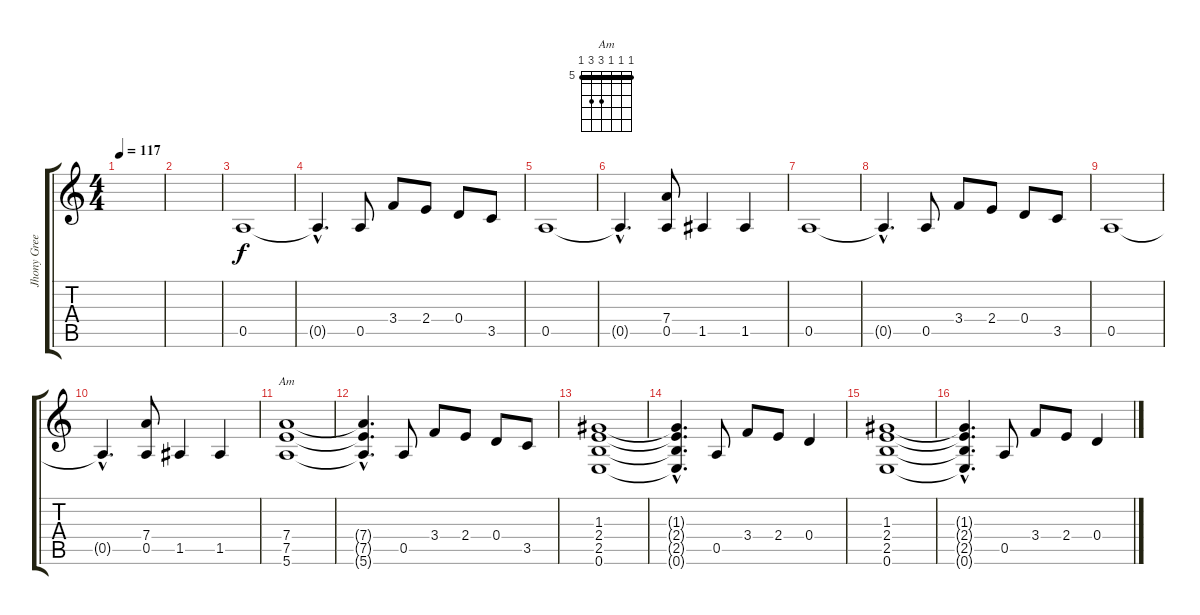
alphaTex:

\track ("Jhony Greenwood" "Jhony Gree") {instrument overdrivenguitar}
\staff {score tabs}
\tuning (E4 B3 G3 D3 A2 E2) {hide}
\chord ("Am" 5 5 5 7 7 5) {firstfret 5 barre 5}
\ts (4 4)
\tempo 117
\clef g2
\ks c
|
|
0.5.1 |
0.5{hac t}.4{d} 0.5.8 3.4.8 2.4.8 0.4.8 3.5.8 |
0.5.1 |
0.5{hac t}.4{d} (7.4 0.5).8 1.5.4 1.5.4 |
0.5.1 |
0.5{hac t}.4{d} 0.5.8 3.4.8 2.4.8 0.4.8 3.5.8 |
0.5.1 |
0.5{hac t}.4{d} (7.4 0.5).8 1.5.4 1.5.4 |
(7.4 7.5 5.6).1{ch "Am"} |
(7.4{hac t} 7.5{hac t} 5.6{hac t}).4{d} 0.5.8 3.4.8 2.4.8 0.4.8 3.5.8 |
(1.3 2.4 2.5 0.6).1 |
(1.3{hac t} 2.4{hac t} 2.5{hac t} 0.6{hac t}).4{d} 0.5.8 3.4.8 2.4.8 0.4.4 |
(1.3 2.4 2.5 0.6).1 |
(1.3{hac t} 2.4{hac t} 2.5{hac t} 0.6{hac t}).4{d} 0.5.8 3.4.8 2.4.8 0.4.4
